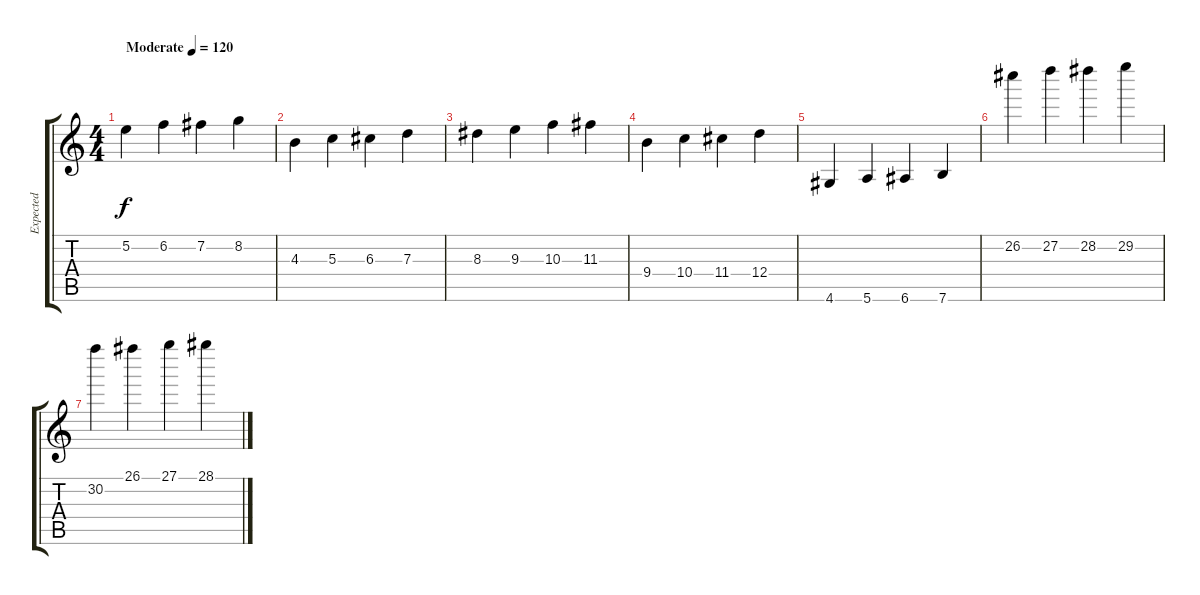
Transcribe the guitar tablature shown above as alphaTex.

\track ("Expected" "Expected") {instrument acousticguitarsteel}
\staff {score tabs}
\tuning (E4 B3 G3 D3 A2 E2) {hide}
\ts (4 4)
\tempo (120 "Moderate")
\clef g2
\ks c
5.2.4{dy f instrument acousticguitarsteel} 6.2.4 7.2.4 8.2.4 |
4.3.4 5.3.4 6.3.4 7.3.4 |
8.3.4 9.3.4 10.3.4 11.3.4 |
9.4.4 10.4.4 11.4.4 12.4.4 |
4.6.4 5.6.4 6.6.4 7.6.4 |
26.2.4 27.2.4 28.2.4 29.2.4 |
30.2.4 26.1.4 27.1.4 28.1.4
